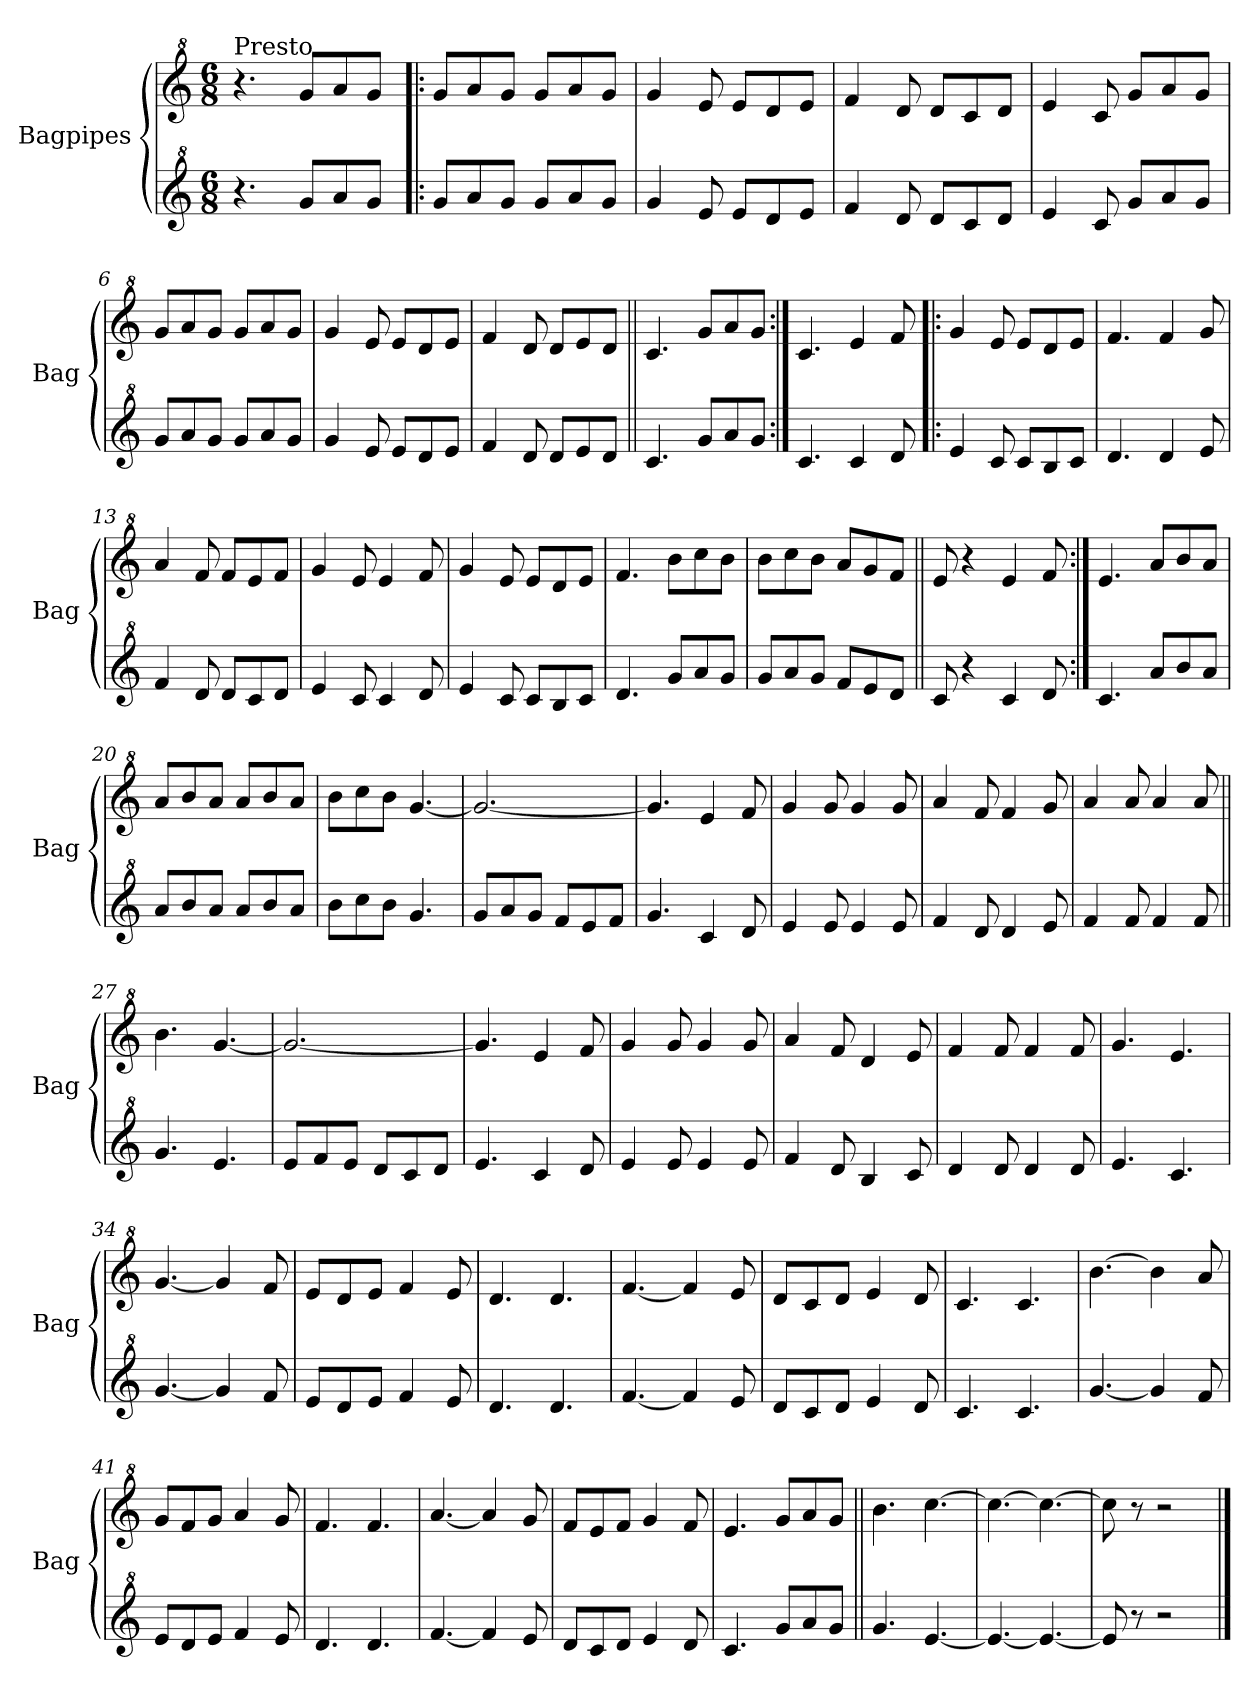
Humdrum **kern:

**kern	**kern
*part2	*part1
*staff2	*staff1
*I"Bagpipes	*I"Bagpipes
*I'Bag	*I'Bag
*clefG^2	*clefG^2
*k[]	*k[]
*C:	*C:
*M6/8	*M6/8
=1	=1
!	!LO:TX:a:t=Presto
4.r	4.r
8gg/L	8gg/L
8aa/	8aa/
8gg/J	8gg/J
=2!|:	=2!|:
8gg/L	8gg/L
8aa/	8aa/
8gg/J	8gg/J
8gg/L	8gg/L
8aa/	8aa/
8gg/J	8gg/J
=3	=3
4gg/	4gg/
8ee/	8ee/
8ee/L	8ee/L
8dd/	8dd/
8ee/J	8ee/J
=4	=4
4ff/	4ff/
8dd/	8dd/
8dd/L	8dd/L
8cc/	8cc/
8dd/J	8dd/J
=5	=5
4ee/	4ee/
8cc/	8cc/
8gg/L	8gg/L
8aa/	8aa/
8gg/J	8gg/J
=6	=6
8gg/L	8gg/L
8aa/	8aa/
8gg/J	8gg/J
8gg/L	8gg/L
8aa/	8aa/
8gg/J	8gg/J
=7	=7
4gg/	4gg/
8ee/	8ee/
8ee/L	8ee/L
8dd/	8dd/
8ee/J	8ee/J
!!LO:LB:g=z
=8	=8
4ff/	4ff/
8dd/	8dd/
8dd/L	8dd/L
8ee/	8ee/
8dd/J	8dd/J
=9||	=9||
4.cc/	4.cc/
8gg/L	8gg/L
8aa/	8aa/
8gg/J	8gg/J
=10:|!	=10:|!
4.cc/	4.cc/
4cc/	4ee/
8dd/	8ff/
=11!|:	=11!|:
4ee/	4gg/
8cc/	8ee/
8cc/L	8ee/L
8b/	8dd/
8cc/J	8ee/J
=12	=12
4.dd/	4.ff/
4dd/	4ff/
8ee/	8gg/
=13	=13
4ff/	4aa/
8dd/	8ff/
8dd/L	8ff/L
8cc/	8ee/
8dd/J	8ff/J
=14	=14
4ee/	4gg/
8cc/	8ee/
4cc/	4ee/
8dd/	8ff/
=15	=15
4ee/	4gg/
8cc/	8ee/
8cc/L	8ee/L
8b/	8dd/
8cc/J	8ee/J
!!LO:LB:g=z
=16	=16
4.dd/	4.ff/
8gg/L	8bb\L
8aa/	8ccc\
8gg/J	8bb\J
=17	=17
8gg/L	8bb\L
8aa/	8ccc\
8gg/J	8bb\J
8ff/L	8aa/L
8ee/	8gg/
8dd/J	8ff/J
=18||	=18||
8cc/	8ee/
4r	4r
4cc/	4ee/
8dd/	8ff/
=19:|!	=19:|!
4.cc/	4.ee/
8aa/L	8aa/L
8bb/	8bb/
8aa/J	8aa/J
=20	=20
8aa/L	8aa/L
8bb/	8bb/
8aa/J	8aa/J
8aa/L	8aa/L
8bb/	8bb/
8aa/J	8aa/J
=21	=21
8bb\L	8bb\L
8ccc\	8ccc\
8bb\J	8bb\J
4.gg/	[4.gg/
=22	=22
8gg/L	2.gg/_
8aa/	.
8gg/J	.
8ff/L	.
8ee/	.
8ff/J	.
=23	=23
4.gg/	4.gg/]
4cc/	4ee/
8dd/	8ff/
!!LO:LB:g=z
=24	=24
4ee/	4gg/
8ee/	8gg/
4ee/	4gg/
8ee/	8gg/
=25	=25
4ff/	4aa/
8dd/	8ff/
4dd/	4ff/
8ee/	8gg/
=26	=26
4ff/	4aa/
8ff/	8aa/
4ff/	4aa/
8ff/	8aa/
=27||	=27||
4.gg/	4.bb\
4.ee/	[4.gg/
=28	=28
8ee/L	2.gg/_
8ff/	.
8ee/J	.
8dd/L	.
8cc/	.
8dd/J	.
=29	=29
4.ee/	4.gg/]
4cc/	4ee/
8dd/	8ff/
=30	=30
4ee/	4gg/
8ee/	8gg/
4ee/	4gg/
8ee/	8gg/
=31	=31
4ff/	4aa/
8dd/	8ff/
4b/	4dd/
8cc/	8ee/
=32	=32
4dd/	4ff/
8dd/	8ff/
4dd/	4ff/
8dd/	8ff/
!!LO:LB:g=z
=33	=33
4.ee/	4.gg/
4.cc/	4.ee/
=34	=34
[4.gg/	[4.gg/
4gg/]	4gg/]
8ff/	8ff/
=35	=35
8ee/L	8ee/L
8dd/	8dd/
8ee/J	8ee/J
4ff/	4ff/
8ee/	8ee/
=36	=36
4.dd/	4.dd/
4.dd/	4.dd/
=37	=37
[4.ff/	[4.ff/
4ff/]	4ff/]
8ee/	8ee/
=38	=38
8dd/L	8dd/L
8cc/	8cc/
8dd/J	8dd/J
4ee/	4ee/
8dd/	8dd/
=39	=39
4.cc/	4.cc/
4.cc/	4.cc/
=40	=40
[4.gg/	[4.bb\
4gg/]	4bb\]
8ff/	8aa/
=41	=41
8ee/L	8gg/L
8dd/	8ff/
8ee/J	8gg/J
4ff/	4aa/
8ee/	8gg/
=42	=42
4.dd/	4.ff/
4.dd/	4.ff/
!!LO:LB:g=z
=43	=43
[4.ff/	[4.aa/
4ff/]	4aa/]
8ee/	8gg/
=44	=44
8dd/L	8ff/L
8cc/	8ee/
8dd/J	8ff/J
4ee/	4gg/
8dd/	8ff/
=45	=45
4.cc/	4.ee/
8gg/L	8gg/L
8aa/	8aa/
8gg/J	8gg/J
=46||	=46||
4.gg/	4.bb\
[4.ee/	[4.ccc\
=47	=47
4.ee/_	4.ccc\_
4.ee/_	4.ccc\_
=48	=48
8ee/]	8ccc\]
8r	8r
2r	2r
==	==
*-	*-
